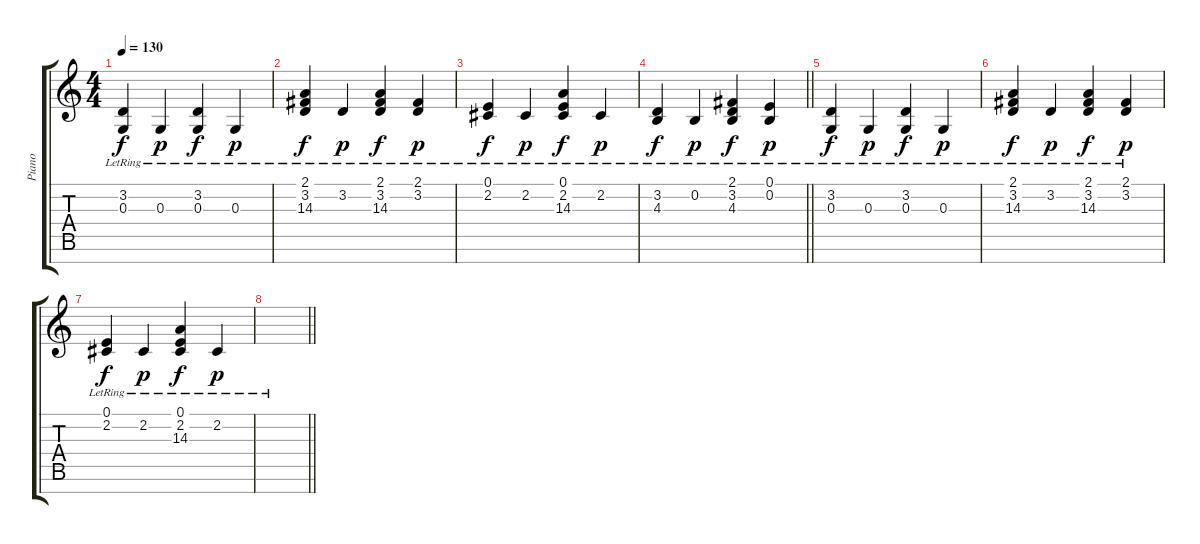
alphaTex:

\track ("Piano" "Piano") {instrument acousticgrandpiano}
\staff {score tabs}
\tuning (E4 B3 G3 D3 A2 E2 B1) {hide}
\ts (4 4)
\tempo 130
\clef g2
\ks c
(3.2{lr} 0.3{lr}).4{dy f} 0.3{lr}.4{dy p} (3.2{lr} 0.3{lr}).4{dy f} 0.3{lr}.4{dy p} |
(2.1{lr} 3.2{lr} 14.3).4{dy f} 3.2{lr}.4{dy p} (2.1{lr} 3.2{lr} 14.3).4{dy f} (2.1 3.2{lr}).4{dy p} |
(0.1{lr} 2.2{lr}).4{dy f} 2.2{lr}.4{dy p} (0.1{lr} 2.2{lr} 14.3).4{dy f} 2.2{lr}.4{dy p} |
\barLineRight lightlight
(3.2{lr} 4.3{lr}).4{dy f} 0.2{lr}.4{dy p} (2.1 3.2{lr} 4.3{lr}).4{dy f} (0.1 0.2{lr}).4{dy p} |
(3.2{lr} 0.3{lr}).4{dy f} 0.3{lr}.4{dy p} (3.2{lr} 0.3{lr}).4{dy f} 0.3{lr}.4{dy p} |
(2.1{lr} 3.2{lr} 14.3).4{dy f} 3.2{lr}.4{dy p} (2.1{lr} 3.2{lr} 14.3).4{dy f} (2.1 3.2{lr}).4{dy p} |
(0.1{lr} 2.2{lr}).4{dy f} 2.2{lr}.4{dy p} (0.1{lr} 2.2{lr} 14.3).4{dy f} 2.2{lr}.4{dy p} |
\barLineRight lightlight
